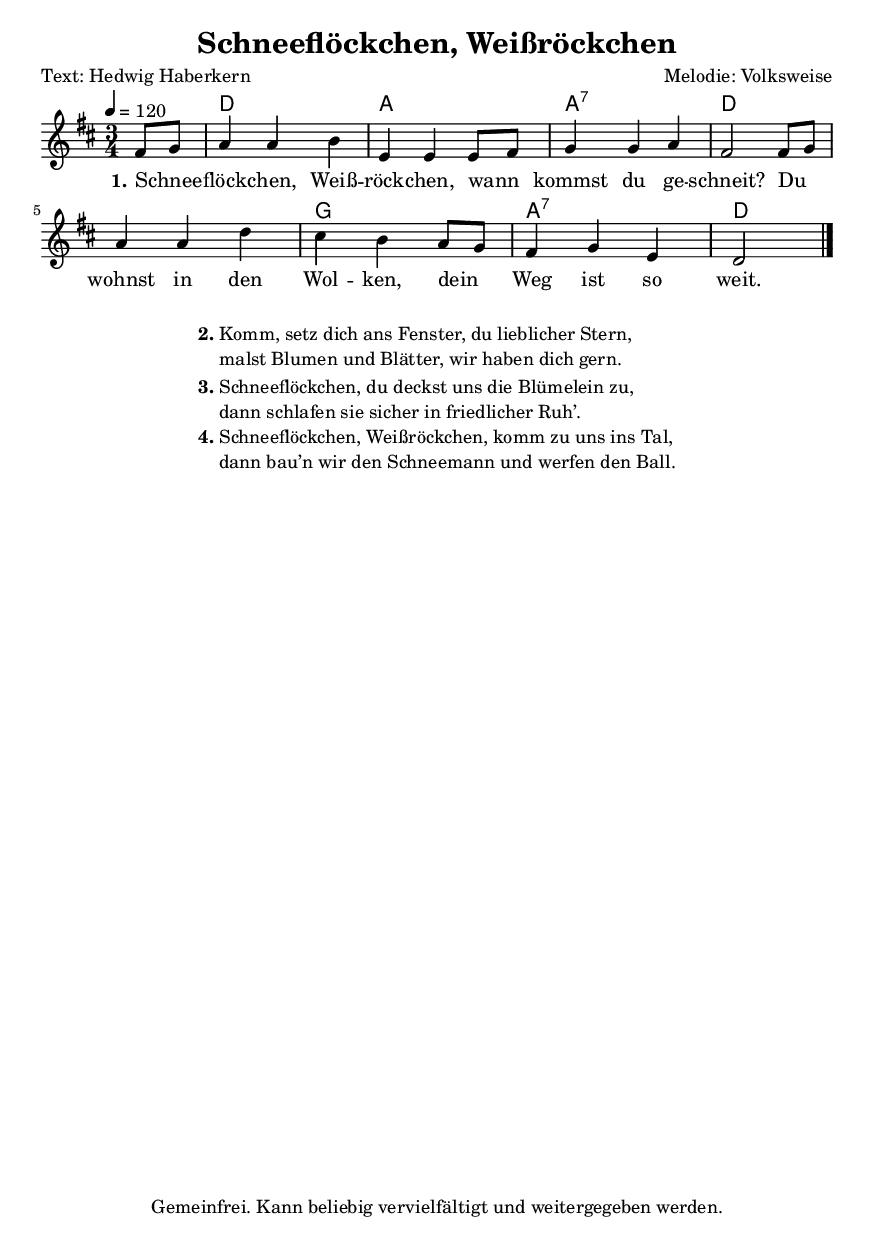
\version "2.12.3"

\include "default.ly"
\header {
  title = "Schneeflöckchen, Weißröckchen"
  composer = "Melodie: Volksweise"
  poet = "Text: Hedwig Haberkern "
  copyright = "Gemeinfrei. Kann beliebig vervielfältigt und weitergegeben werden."
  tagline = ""
}

#(set-global-staff-size 16)

akkordea = \chordmode {
  s4 d2. a2. a2.:7 d2. s2. g2. a2.:7 d2
}


strophe = \relative c' {
  \partial 4 fis8 [g8] |
  a4 a b | e, e e8 [fis8] | g4 g a | fis2  fis8 [g8] |
  a4 a d | cis b a8 [g8] | fis 4 g e | \partial 2 d2 \bar "|."
}

text = \lyricmode {
  \set stanza = "1."
  Schnee -- flöck -- "chen," Weiß -- röck -- "chen,"
  wann kommst du ge -- "schneit?"
  Du wohnst in den Wol -- "ken," dein Weg ist so "weit."
}

\score {
  <<
    \new ChordNames { \akkordea }
    \new Voice = "Lied" {
      \autoBeamOff
      \clef "treble"
      \time 3/4
      \key d\major
      \tempo 4 = 120
      \strophe
    }
    \new Lyrics \lyricsto "Lied" { \text}
  >>
  \layout {}
  \midi {}
}

 \markup {
   \fill-line {
     \column {
       \line {
         \bold "2."
         \column {
           "Komm, setz dich ans Fenster, du lieblicher Stern,"
           "malst Blumen und Blätter, wir haben dich gern."
         }
       }
       \hspace #0.1
       \line {
         \bold "3."
         \column {
           "Schneeflöckchen, du deckst uns die Blümelein zu,"
           "dann schlafen sie sicher in friedlicher Ruh’."
         }
       }
       \hspace #0.1
       \line {
         \bold "4."
         \column {
           "Schneeflöckchen, Weißröckchen, komm zu uns ins Tal,"
           "dann bau’n wir den Schneemann und werfen den Ball."
         }
       }
     }
   }
 }

 % some settings % vim: sw=2 et
